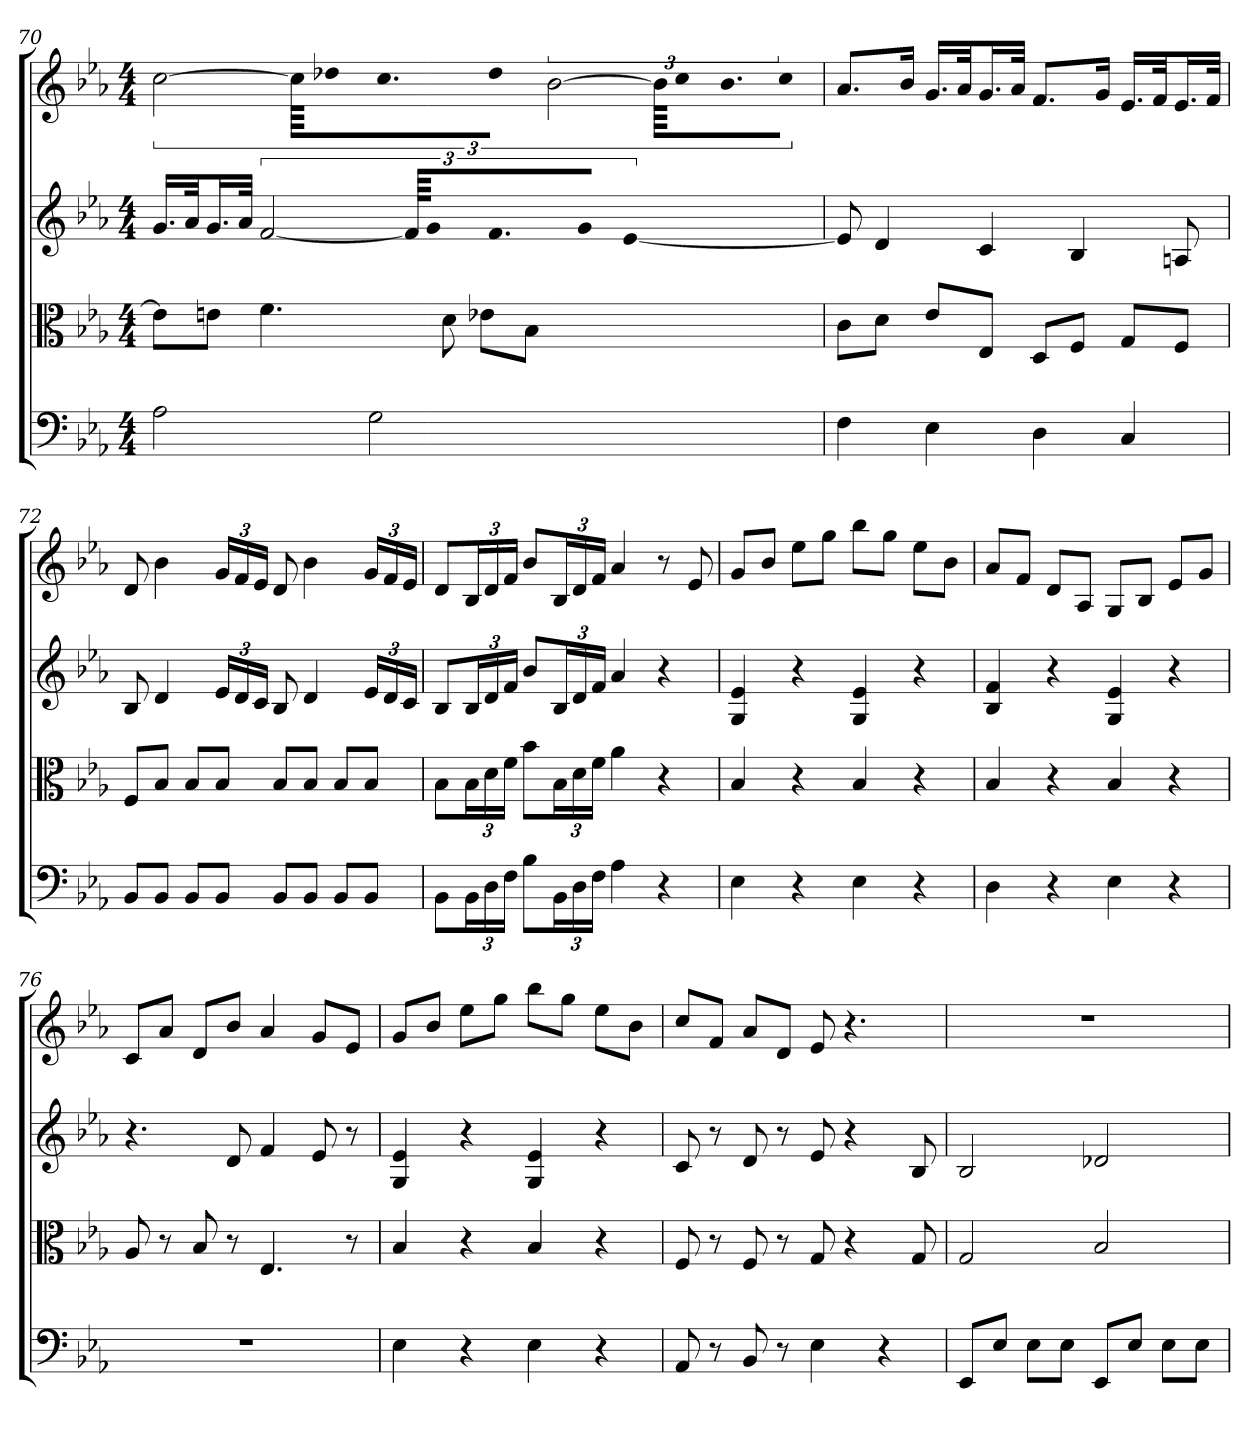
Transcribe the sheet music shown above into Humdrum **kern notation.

**kern	**kern	**kern	**kern
*part4	*part3	*part2	*part1
*staff4	*staff3	*staff2	*staff1
*clefF4	*clefC3	*	*
*k[b-e-a-]	*k[b-e-a-]	*k[b-e-a-]	*k[b-e-a-]
*E-:	*E-:	*E-:	*E-:
*M4/4	*M4/4	*M4/4	*M4/4
=70	=70	=70	=70
2A-	8e-\L]	16.gLL	[3cc
.	.	32a-Jk	.
.	8en\J	16.gL	.
.	.	32a-JJk	.
.	4.f	[3f	.
.	.	.	96ccKLLL]
.	.	.	32dd-XJJ
.	.	.	16.ccL
.	.	.	32dd-JJk
2G	.	.	[3b-
.	.	96fKLLL]	.
.	.	32gJJ	.
.	8d	16.fL	.
.	.	32gJJk	.
.	8e-X\L	[4e-	.
.	.	.	96b-KLLL]
.	.	.	32ccJJ
.	8B-\J	.	16.b-L
.	.	.	32ccJJk
=71	=71	=71	=71
4F	8c\L	8e-]	8.a-L
.	8d\J	4d	.
.	.	.	16b-Jk
4E-	8e-/L	.	16.gLL
.	.	.	32a-Jk
.	8E-/J	4c	16.gL
.	.	.	32a-JJk
4D	8D/L	.	8.fL
.	8F/J	4B-	.
.	.	.	16gJk
4C	8G/L	.	16.e-LL
.	.	.	32fJk
.	8F/J	8An	16.e-L
.	.	.	32fJJk
=72	=72	=72	=72
8BB-/L	8F/L	8B-	8d
8BB-/J	8B-/J	4d	4b-
8BB-/L	8B-/L	.	.
8BB-/J	8B-/J	24e-LL	24gLL
.	.	24d	24f
.	.	24cJJ	24e-JJ
8BB-/L	8B-/L	8B-	8d
8BB-/J	8B-/J	4d	4b-
8BB-/L	8B-/L	.	.
8BB-/J	8B-/J	24e-LL	24gLL
.	.	24d	24f
.	.	24cJJ	24e-JJ
=73	=73	=73	=73
8BB-\L	8B-\L	8B-L	8dL
24BB-\L	24B-\L	24B-L	24B-L
24D\	24d\	24d	24d
24F\JJ	24f\JJ	24fJJ	24fJJ
8B-\L	8b-\L	8b-L	8b-L
24BB-\L	24B-\L	24B-L	24B-L
24D\	24d\	24d	24d
24F\JJ	24f\JJ	24fJJ	24fJJ
4A-	4a-	4a-	4a-
4r	4r	4r	8r
.	.	.	8e-
=74	=74	=74	=74
4E-	4B-	4G 4e-	8gL
.	.	.	8b-J
4r	4r	4r	8ee-L
.	.	.	8ggJ
4E-	4B-	4G 4e-	8bb-L
.	.	.	8ggJ
4r	4r	4r	8ee-L
.	.	.	8b-J
=75	=75	=75	=75
4D	4B-	4B- 4f	8a-L
.	.	.	8fJ
4r	4r	4r	8dL
.	.	.	8A-J
4E-	4B-	4G 4e-	8GL
.	.	.	8B-J
4r	4r	4r	8e-L
.	.	.	8gJ
=76	=76	=76	=76
1r	8A-	4.r	8cL
.	8r	.	8a-J
.	8B-	.	8dL
.	8r	8d	8b-J
.	4.E-	4f	4a-
.	.	8e-	8gL
.	8r	8r	8e-J
=77	=77	=77	=77
4E-	4B-	4G 4e-	8gL
.	.	.	8b-J
4r	4r	4r	8ee-L
.	.	.	8ggJ
4E-	4B-	4G 4e-	8bb-L
.	.	.	8ggJ
4r	4r	4r	8ee-L
.	.	.	8b-J
=78	=78	=78	=78
8AA-	8F	8c	8ccL
8r	8r	8r	8fJ
8BB-	8F	8d	8a-L
8r	8r	8r	8dJ
4E-	8G	8e-	8e-
.	4r	4r	4.r
4r	.	.	.
.	8G	8B-	.
=79	=79	=79	=79
8EE-/L	2G	2B-	1r
8E-/J	.	.	.
8E-\L	.	.	.
8E-\J	.	.	.
8EE-/L	2B-	2d-X	.
8E-/J	.	.	.
8E-\L	.	.	.
8E-\J	.	.	.
=	=	=	=
*-	*-	*-	*-
